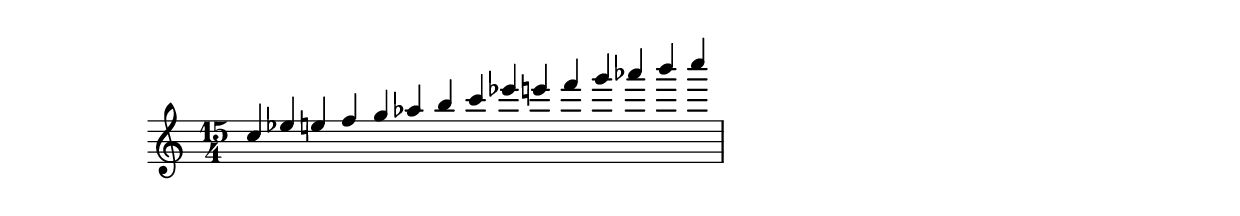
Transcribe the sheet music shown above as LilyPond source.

\version "2.18.2" \score { \new Staff << \new Voice { \set midiInstrument = #"piano" \voiceOne
 \key c \major \time 15/4
\override Voice.TextScript.font-size = #-4
 { c'' ees'' e'' f'' g'' aes'' b'' c''' ees''' e''' f''' g''' aes''' b''' c''''  } 
 } >> \layout { } \midi { \context { \Staff \remove "Staff_performer" }
\context { \Voice \consists "Staff_performer" } \tempo 2 = 60 } }
\paper{oddHeaderMarkup = ##f oddFooterMarkup = ##f}
